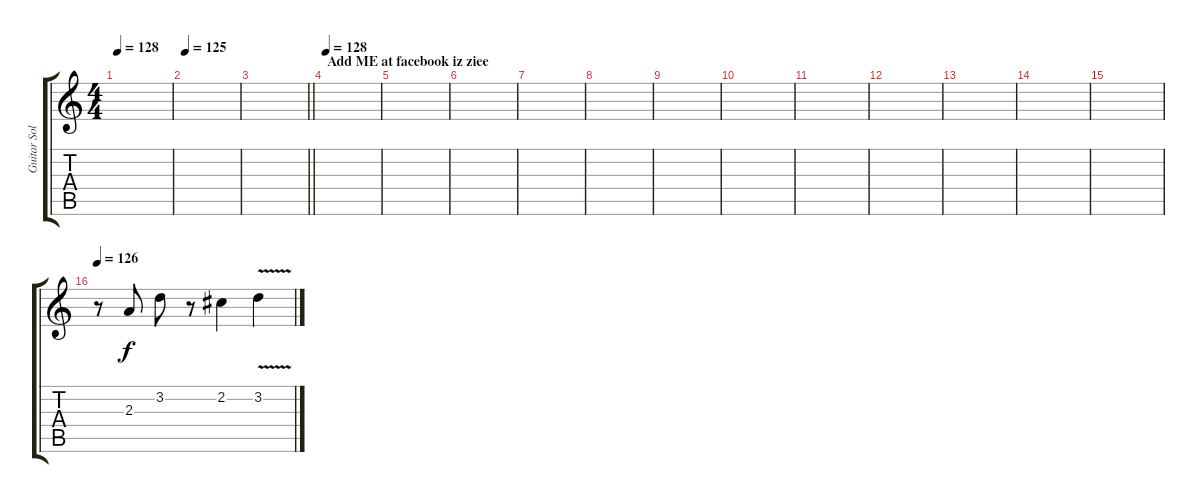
\track ("Guitar Solo" "Guitar Sol") {instrument distortionguitar}
\staff {score tabs}
\tuning (E4 B3 G3 D3 A2 E2) {hide}
\ts (4 4)
\tempo 128
\clef g2
\ks c
|
\tempo 125
|
\barLineRight lightlight
|
\section ("" "Add ME at facebook iz ziee")
\tempo 128
|
|
|
|
|
|
|
|
|
|
|
|
\tempo 126
r.8 2.3.8 3.2.8 r.8 2.2.4 3.2{v}.4
